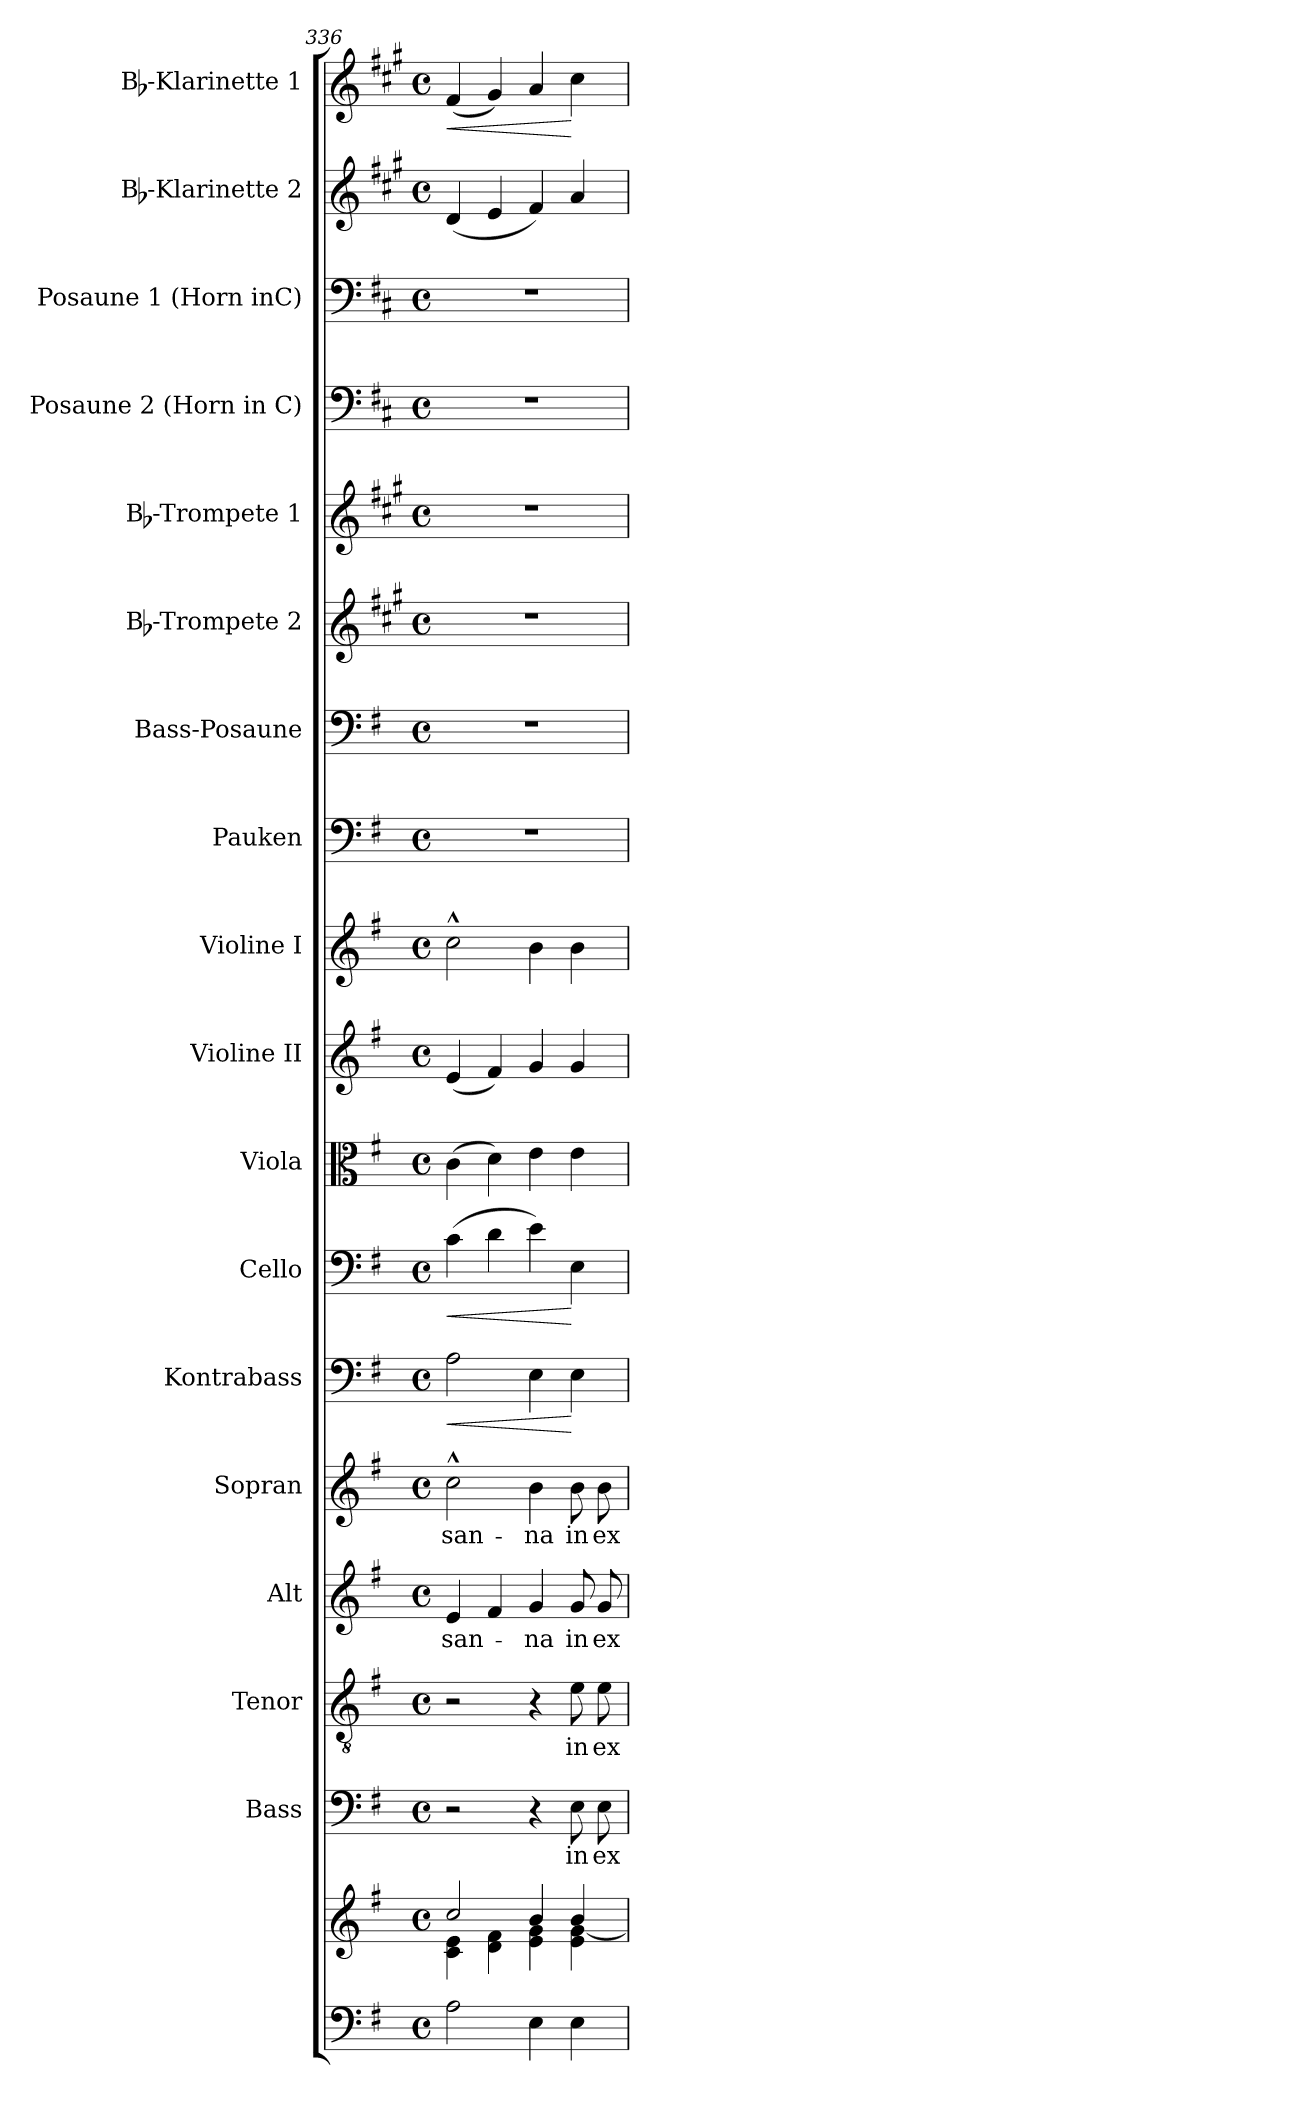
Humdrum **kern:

**kern	**kern	**kern	**text	**kern	**text	**kern	**text	**kern	**text	**kern	**dynam	**kern	**dynam	**kern	**kern	**kern	**kern	**kern	**kern	**kern	**kern	**kern	**kern	**kern	**dynam
*part18	*part18	*part17	*part17	*part16	*part16	*part15	*part15	*part14	*part14	*part13	*part13	*part12	*part12	*part11	*part10	*part9	*part8	*part7	*part6	*part5	*part4	*part3	*part2	*part1	*part1
*staff19	*staff18	*staff17	*staff17	*staff16	*staff16	*staff15	*staff15	*staff14	*staff14	*staff13	*staff13	*staff12	*staff12	*staff11	*staff10	*staff9	*staff8	*staff7	*staff6	*staff5	*staff4	*staff3	*staff2	*staff1	*staff1
*	*	*I"Bass	*	*I"Tenor	*	*I"Alt	*	*I"Sopran	*	*I"Kontrabass	*	*I"Cello	*	*I"Viola	*I"Violine II	*I"Violine I	*I"Pauken	*I"Bass-Posaune	*I"Bb-Trompete 2	*I"Bb-Trompete 1	*I"Posaune 2 (Horn in C)	*I"Posaune 1 (Horn inC)	*I"Bb-Klarinette 2	*I"Bb-Klarinette 1	*
*	*	*I'B.	*	*I'T.	*	*I'A.	*	*I'S.	*	*I'Kb.	*	*	*	*I'Vla.	*I'Vl. II	*I'Vl. I	*I'Pk.	*I'B-Pos.	*I'Bb Trp. 2	*I'Bb Trp. 1	*I'Pos. 2	*I'Pos. 1	*I'Bb Kl. 2	*I'Bb Kl. 1	*
*clefF4	*clefG2	*clefF4	*	*clefGv2	*	*clefG2	*	*clefG2	*	*clefF4	*	*clefF4	*	*clefC3	*clefG2	*clefG2	*clefF4	*clefF4	*clefG2	*clefG2	*clefF4	*clefF4	*clefG2	*clefG2	*
*	*	*	*	*	*	*	*	*	*	*ITrd7c12	*	*	*	*	*	*	*	*	*ITrd1c2	*ITrd1c2	*ITrd4c7	*ITrd4c7	*ITrd1c2	*ITrd1c2	*
*k[f#]	*k[f#]	*k[f#]	*	*k[f#]	*	*k[f#]	*	*k[f#]	*	*k[f#]	*	*k[f#]	*	*k[f#]	*k[f#]	*k[f#]	*k[f#]	*k[f#]	*k[f#]	*k[f#]	*k[f#]	*k[f#]	*k[f#]	*k[f#]	*
*G:	*G:	*G:	*	*G:	*	*G:	*	*G:	*	*G:	*	*G:	*	*G:	*G:	*G:	*G:	*G:	*G:	*G:	*G:	*G:	*G:	*G:	*
*M4/4	*M4/4	*M4/4	*	*M4/4	*	*M4/4	*	*M4/4	*	*M4/4	*	*M4/4	*	*M4/4	*M4/4	*M4/4	*M4/4	*M4/4	*M4/4	*M4/4	*M4/4	*M4/4	*M4/4	*M4/4	*
*met(c)	*met(c)	*met(c)	*	*met(c)	*	*met(c)	*	*met(c)	*	*met(c)	*	*met(c)	*	*met(c)	*met(c)	*met(c)	*met(c)	*met(c)	*met(c)	*met(c)	*met(c)	*met(c)	*met(c)	*met(c)	*
=336	=336	=336	=336	=336	=336	=336	=336	=336	=336	=336	=336	=336	=336	=336	=336	=336	=336	=336	=336	=336	=336	=336	=336	=336	=336
*	*^	*	*	*	*	*	*	*	*	*	*	*	*	*	*	*	*	*	*	*	*	*	*	*	*
!	!	!	!	!	!	!	!	!LO:LY:b	!	!LO:LY:b	!	!LO:HP:b	!	!LO:HP:b	!	!	!	!	!	!	!	!	!	!	!	!LO:HP:b
2A\	2cc/	4c\ 4e\	2r	.	2r	.	4e/	-san-	2cc^^>\	-san-	2AA\	<	(>4c\	<	(>4c\	(<4e/	2cc^^>\	1r	1r	1r	1r	1r	1r	(<4c/	(<4e/	<
.	.	4d\ 4f#\	.	.	.	.	4f#/	.	.	.	.	.	4d\	.	4d\)	4f#/)	.	.	.	.	.	.	.	4d/	4f#/)	.
!	!	!	!	!	!	!	!	!LO:LY:b	!	!LO:LY:b	!	!	!	!	!	!	!	!	!	!	!	!	!	!	!	!
4E\	4b/	4e\ 4g\	4r	.	4r	.	4g/	-na	4b\	-na	4EE\	.	4e\)	.	4e\	4g/	4b\	.	.	.	.	.	.	4e/)	4g/	.
!	!	!	!	!LO:LY:b	!	!LO:LY:b	!	!LO:LY:b	!	!LO:LY:b	!	!	!	!	!	!	!	!	!	!	!	!	!	!	!	!
4E\	4b/	4e\ [<4g\	8E\	in	8e\	in	8g/	in	8b\	in	4EE\	[	4E\	[	4e\	4g/	4b\	.	.	.	.	.	.	4g/	4b\	[
!	!	!	!	!LO:LY:b	!	!LO:LY:b	!	!LO:LY:b	!	!LO:LY:b	!	!	!	!	!	!	!	!	!	!	!	!	!	!	!	!
.	.	.	8E\	ex-	8e\	ex-	8g/	ex-	8b\	ex-	.	.	.	.	.	.	.	.	.	.	.	.	.	.	.	.
*	*v	*v	*	*	*	*	*	*	*	*	*	*	*	*	*	*	*	*	*	*	*	*	*	*	*	*
=	=	=	=	=	=	=	=	=	=	=	=	=	=	=	=	=	=	=	=	=	=	=	=	=	=
*-	*-	*-	*-	*-	*-	*-	*-	*-	*-	*-	*-	*-	*-	*-	*-	*-	*-	*-	*-	*-	*-	*-	*-	*-	*-
